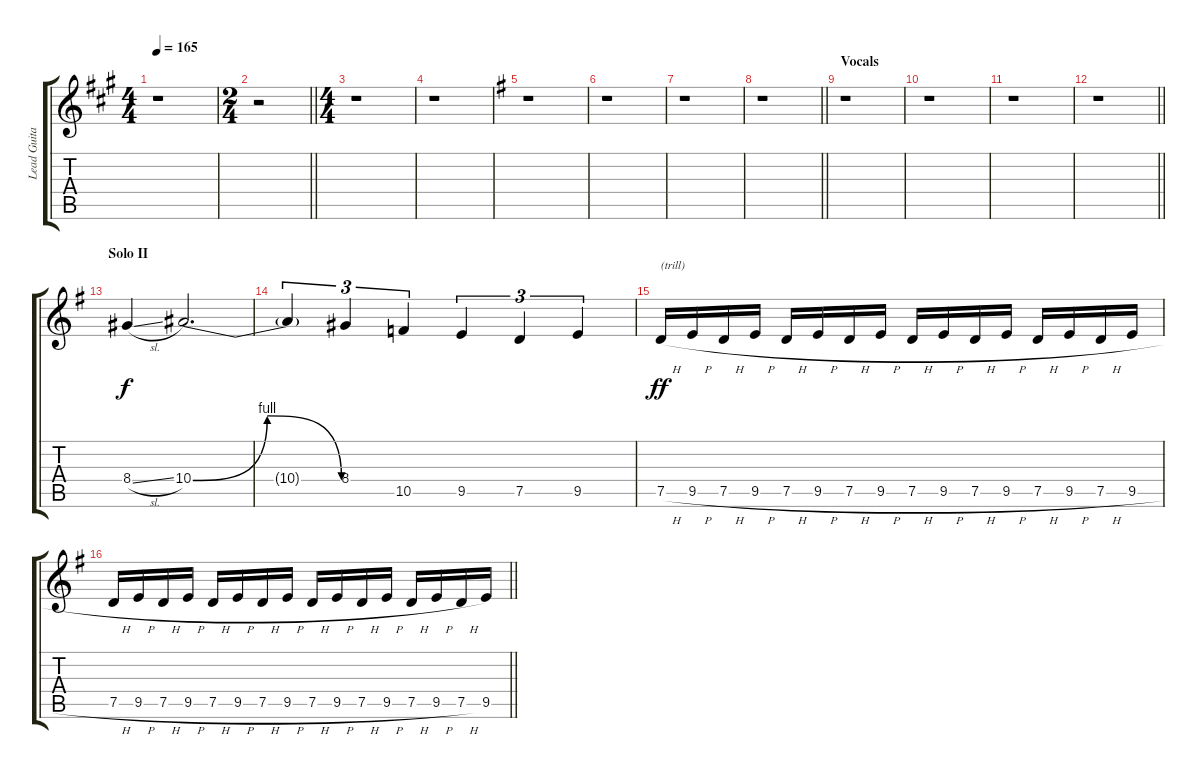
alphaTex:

\track ("Lead Guitar I" "Lead Guita") {instrument distortionguitar}
\staff {score tabs}
\tuning (D4 A3 F3 C3 G2 D2) {hide}
\ts (4 4)
\tempo 165
\clef g2
\ks f#minor
r.1{dy f} |
\ts (2 4)
\barLineRight lightlight
r.2 |
\ts (4 4)
\section ("" "")
r.1 |
r.1 |
\ks eminor
r.1 |
r.1 |
r.1 |
\barLineRight lightlight
r.1 |
\section ("" "Vocals")
r.1 |
r.1 |
r.1 |
\barLineRight lightlight
r.1 |
\section ("" "Solo II")
8.4{sl}.4{volume 16} 10.4{be (bendrelease 0 0 4 4 40 4 60 0)}.2{d} |
10.4{t}.4{tu (3 2)} 8.4.4{tu (3 2)} 10.5.4{tu (3 2)} 9.5.4{tu (3 2)} 7.5.4{tu (3 2)} 9.5.4{tu (3 2)} |
7.5{h}.16{txt "(trill)" dy ff} 9.5{h}.16 7.5{h}.16 9.5{h}.16 7.5{h}.16 9.5{h}.16 7.5{h}.16 9.5{h}.16 7.5{h}.16 9.5{h}.16 7.5{h}.16 9.5{h}.16 7.5{h}.16 9.5{h}.16 7.5{h}.16 9.5{h}.16 |
\barLineRight lightlight
7.5{h}.16 9.5{h}.16 7.5{h}.16 9.5{h}.16 7.5{h}.16 9.5{h}.16 7.5{h}.16 9.5{h}.16 7.5{h}.16 9.5{h}.16 7.5{h}.16 9.5{h}.16 7.5{h}.16 9.5{h}.16 7.5{h}.16 9.5{h}.16
